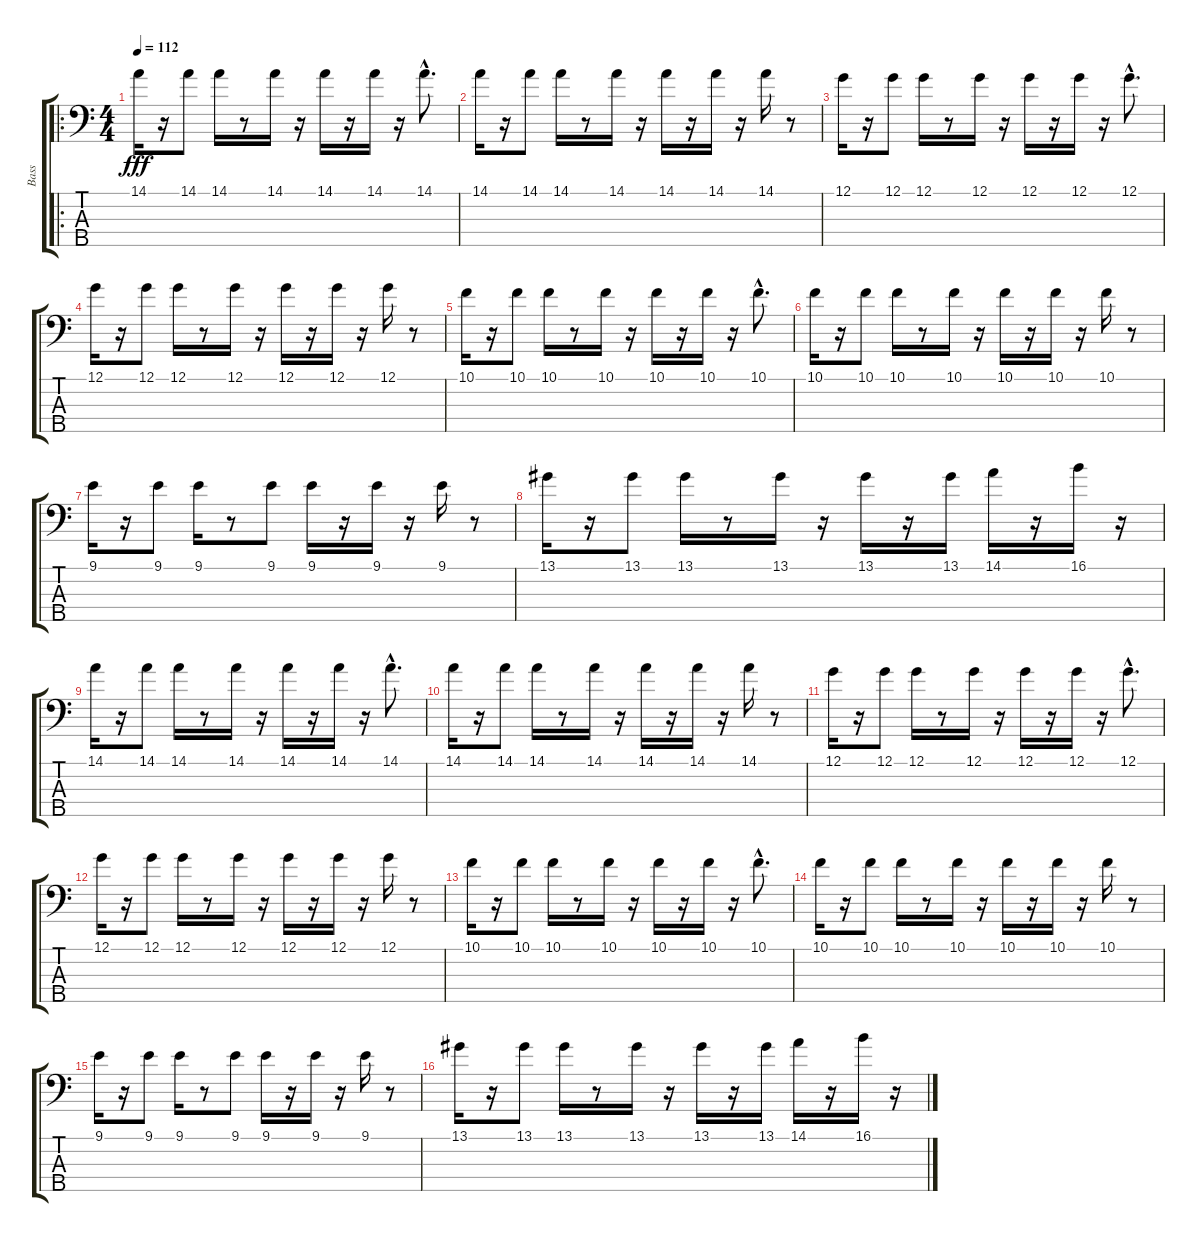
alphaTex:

\track ("Bass" "Bass") {instrument acousticbass}
\staff {score tabs}
\tuning (G2 D2 A1 E1 B0) {hide}
\ro
\ts (4 4)
\tempo 112
\clef f4
\ks c
14.1.16{dy fff instrument acousticbass} r.16 14.1.8 14.1.16 r.8 14.1.16 r.16 14.1.16 r.16 14.1.16 r.16 14.1{hac}.8{d} |
14.1.16 r.16 14.1.8 14.1.16 r.8 14.1.16 r.16 14.1.16 r.16 14.1.16 r.16 14.1.16 r.8 |
12.1.16 r.16 12.1.8 12.1.16 r.8 12.1.16 r.16 12.1.16 r.16 12.1.16 r.16 12.1{hac}.8{d} |
12.1.16 r.16 12.1.8 12.1.16 r.8 12.1.16 r.16 12.1.16 r.16 12.1.16 r.16 12.1.16 r.8 |
10.1.16 r.16 10.1.8 10.1.16 r.8 10.1.16 r.16 10.1.16 r.16 10.1.16 r.16 10.1{hac}.8{d} |
10.1.16 r.16 10.1.8 10.1.16 r.8 10.1.16 r.16 10.1.16 r.16 10.1.16 r.16 10.1.16 r.8 |
9.1.16 r.16 9.1.8 9.1.16 r.8 9.1.8 9.1.16 r.16 9.1.16 r.16 9.1.16 r.8 |
13.1.16 r.16 13.1.8 13.1.16 r.8 13.1.16 r.16 13.1.16 r.16 13.1.16 14.1.16 r.16 16.1.16 r.16 |
14.1.16 r.16 14.1.8 14.1.16 r.8 14.1.16 r.16 14.1.16 r.16 14.1.16 r.16 14.1{hac}.8{d} |
14.1.16 r.16 14.1.8 14.1.16 r.8 14.1.16 r.16 14.1.16 r.16 14.1.16 r.16 14.1.16 r.8 |
12.1.16 r.16 12.1.8 12.1.16 r.8 12.1.16 r.16 12.1.16 r.16 12.1.16 r.16 12.1{hac}.8{d} |
12.1.16 r.16 12.1.8 12.1.16 r.8 12.1.16 r.16 12.1.16 r.16 12.1.16 r.16 12.1.16 r.8 |
10.1.16 r.16 10.1.8 10.1.16 r.8 10.1.16 r.16 10.1.16 r.16 10.1.16 r.16 10.1{hac}.8{d} |
10.1.16 r.16 10.1.8 10.1.16 r.8 10.1.16 r.16 10.1.16 r.16 10.1.16 r.16 10.1.16 r.8 |
9.1.16 r.16 9.1.8 9.1.16 r.8 9.1.8 9.1.16 r.16 9.1.16 r.16 9.1.16 r.8 |
13.1.16 r.16 13.1.8 13.1.16 r.8 13.1.16 r.16 13.1.16 r.16 13.1.16 14.1.16 r.16 16.1.16 r.16
